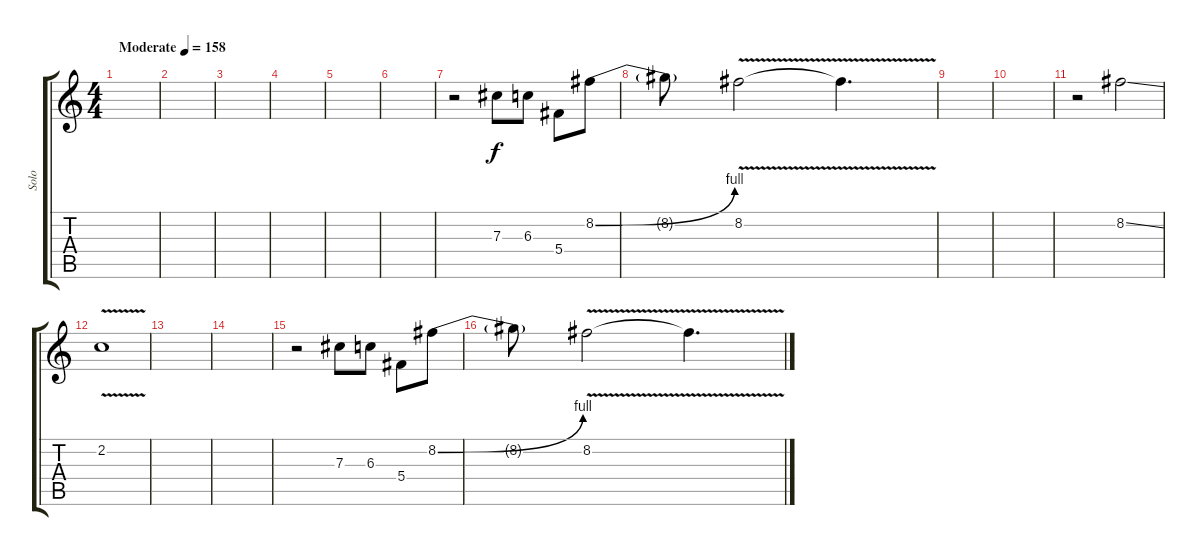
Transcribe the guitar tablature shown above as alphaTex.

\track ("Solo" "Solo") {instrument overdrivenguitar}
\staff {score tabs}
\tuning (Eb4 Bb3 Gb3 Db3 Ab2 Eb2) {hide}
\ts (4 4)
\tempo (158 "Moderate")
\clef g2
\ks c
|
|
|
|
|
|
r.2 7.3.8 6.3.8 5.4.8 8.2{be (bend 0 0 60 4)}.8 |
8.2{t}.8 8.2{v}.2 8.2{t}.4{d} |
|
|
r.2 8.2{ss}.2 |
2.2{v}.1 |
|
|
r.2 7.3.8 6.3.8 5.4.8 8.2{be (bend 0 0 60 4)}.8 |
8.2{t}.8 8.2{v}.2 8.2{t}.4{d}
